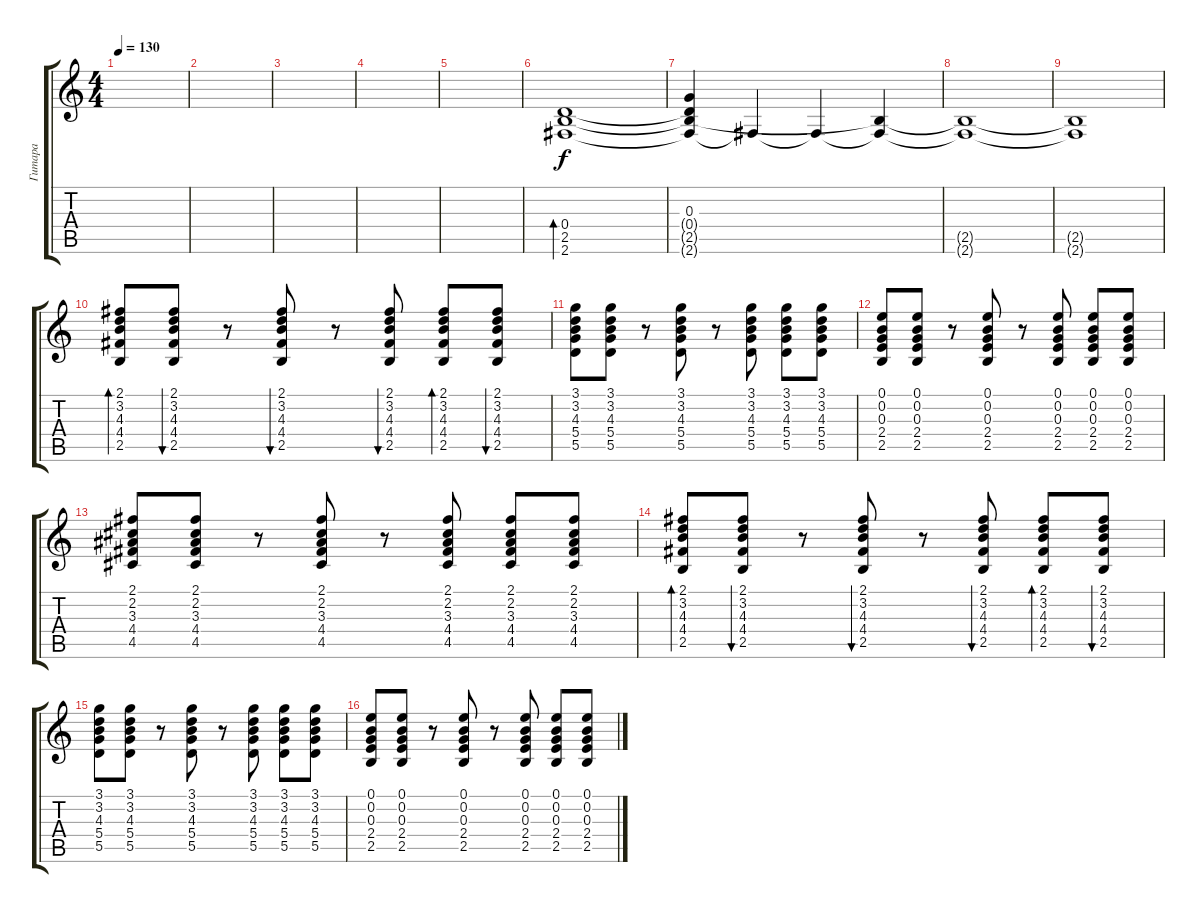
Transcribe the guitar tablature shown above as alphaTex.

\track ("Гитара" "Гитара") {instrument distortionguitar}
\staff {score tabs}
\tuning (E4 B3 G3 D3 A2 E2) {hide}
\ts (4 4)
\tempo 130
\clef g2
\ks c
|
|
|
|
|
(0.4 2.5 2.6).1{bd 120 volume 9 instrument distortionguitar} |
(0.3 0.4{t} 2.5{t} 2.6{t}).4{volume 8 instrument distortionguitar} 2.6{t}.4 2.6{t}.4 (2.5{t} 2.6{t}).4 |
(2.5{t} 2.6{t}).1{volume 7 instrument distortionguitar} |
(2.5{t} 2.6{t}).1{volume 6 instrument distortionguitar} |
(2.1 3.2 4.3 4.4 2.5).8{bd 60 volume 6 balance 8 instrument distortionguitar} (2.1 3.2 4.3 4.4 2.5).8{bu 60} r.8 (2.1 3.2 4.3 4.4 2.5).8{bu 60} r.8 (2.1 3.2 4.3 4.4 2.5).8{bu 60} (2.1 3.2 4.3 4.4 2.5).8{bd 60} (2.1 3.2 4.3 4.4 2.5).8{bu 60} |
(3.1 3.2 4.3 5.4 5.5).8 (3.1 3.2 4.3 5.4 5.5).8 r.8 (3.1 3.2 4.3 5.4 5.5).8 r.8 (3.1 3.2 4.3 5.4 5.5).8 (3.1 3.2 4.3 5.4 5.5).8 (3.1 3.2 4.3 5.4 5.5).8 |
(0.1 0.2 0.3 2.4 2.5).8 (0.1 0.2 0.3 2.4 2.5).8 r.8 (0.1 0.2 0.3 2.4 2.5).8 r.8 (0.1 0.2 0.3 2.4 2.5).8 (0.1 0.2 0.3 2.4 2.5).8 (0.1 0.2 0.3 2.4 2.5).8 |
(2.1 2.2 3.3 4.4 4.5).8 (2.1 2.2 3.3 4.4 4.5).8 r.8 (2.1 2.2 3.3 4.4 4.5).8 r.8 (2.1 2.2 3.3 4.4 4.5).8 (2.1 2.2 3.3 4.4 4.5).8 (2.1 2.2 3.3 4.4 4.5).8 |
(2.1 3.2 4.3 4.4 2.5).8{bd 60} (2.1 3.2 4.3 4.4 2.5).8{bu 60} r.8 (2.1 3.2 4.3 4.4 2.5).8{bu 60} r.8 (2.1 3.2 4.3 4.4 2.5).8{bu 60} (2.1 3.2 4.3 4.4 2.5).8{bd 60} (2.1 3.2 4.3 4.4 2.5).8{bu 60} |
(3.1 3.2 4.3 5.4 5.5).8 (3.1 3.2 4.3 5.4 5.5).8 r.8 (3.1 3.2 4.3 5.4 5.5).8 r.8 (3.1 3.2 4.3 5.4 5.5).8 (3.1 3.2 4.3 5.4 5.5).8 (3.1 3.2 4.3 5.4 5.5).8 |
(0.1 0.2 0.3 2.4 2.5).8 (0.1 0.2 0.3 2.4 2.5).8 r.8 (0.1 0.2 0.3 2.4 2.5).8 r.8 (0.1 0.2 0.3 2.4 2.5).8 (0.1 0.2 0.3 2.4 2.5).8 (0.1 0.2 0.3 2.4 2.5).8
